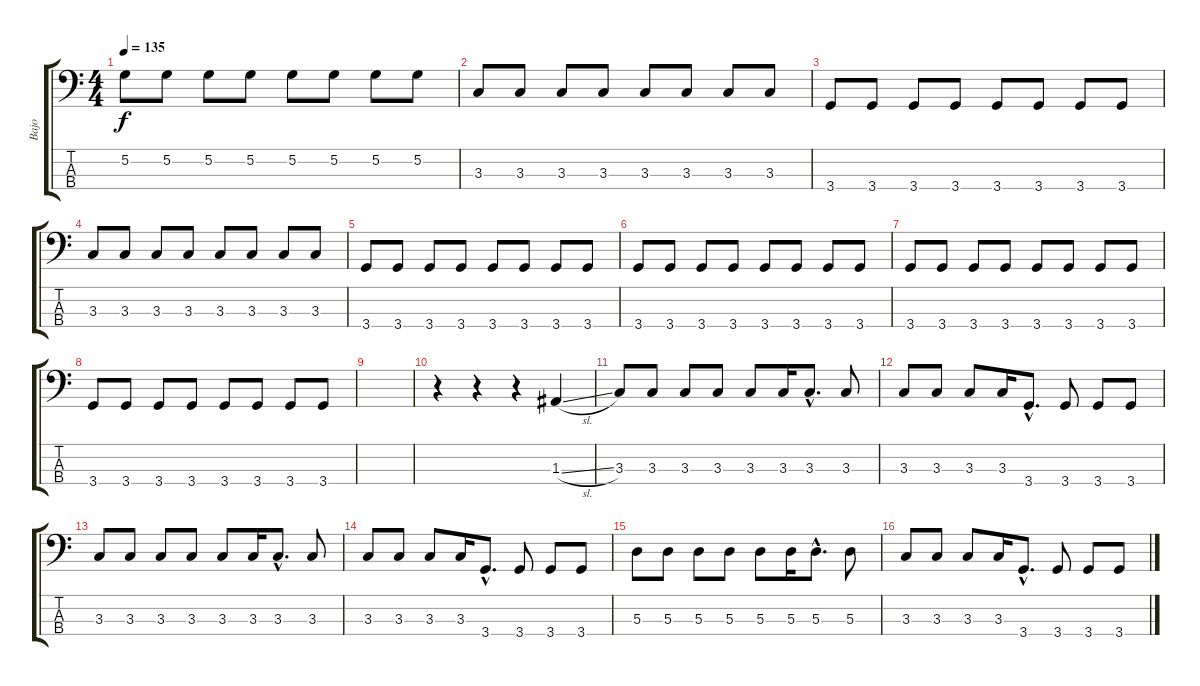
\track ("Bajo" "Bajo") {instrument electricbassfinger}
\staff {score tabs}
\tuning (G2 D2 A1 E1) {hide}
\ts (4 4)
\tempo 135
\clef f4
\ks c
5.2.8{dy f} 5.2.8 5.2.8 5.2.8 5.2.8 5.2.8 5.2.8 5.2.8 |
3.3.8 3.3.8 3.3.8 3.3.8 3.3.8 3.3.8 3.3.8 3.3.8 |
3.4.8 3.4.8 3.4.8 3.4.8 3.4.8 3.4.8 3.4.8 3.4.8 |
3.3.8 3.3.8 3.3.8 3.3.8 3.3.8 3.3.8 3.3.8 3.3.8 |
3.4.8 3.4.8 3.4.8 3.4.8 3.4.8 3.4.8 3.4.8 3.4.8 |
3.4.8 3.4.8 3.4.8 3.4.8 3.4.8 3.4.8 3.4.8 3.4.8 |
3.4.8 3.4.8 3.4.8 3.4.8 3.4.8 3.4.8 3.4.8 3.4.8 |
3.4.8 3.4.8 3.4.8 3.4.8 3.4.8 3.4.8 3.4.8 3.4.8 |
|
r.4 r.4 r.4 1.3{sl}.4 |
3.3.8 3.3.8 3.3.8 3.3.8 3.3.8 3.3.16 3.3{hac}.8{d} 3.3.8 |
3.3.8 3.3.8 3.3.8 3.3.16 3.4{hac}.8{d} 3.4.8 3.4.8 3.4.8 |
3.3.8 3.3.8 3.3.8 3.3.8 3.3.8 3.3.16 3.3{hac}.8{d} 3.3.8 |
3.3.8 3.3.8 3.3.8 3.3.16 3.4{hac}.8{d} 3.4.8 3.4.8 3.4.8 |
5.3.8 5.3.8 5.3.8 5.3.8 5.3.8 5.3.16 5.3{hac}.8{d} 5.3.8 |
3.3.8 3.3.8 3.3.8 3.3.16 3.4{hac}.8{d} 3.4.8 3.4.8 3.4.8
